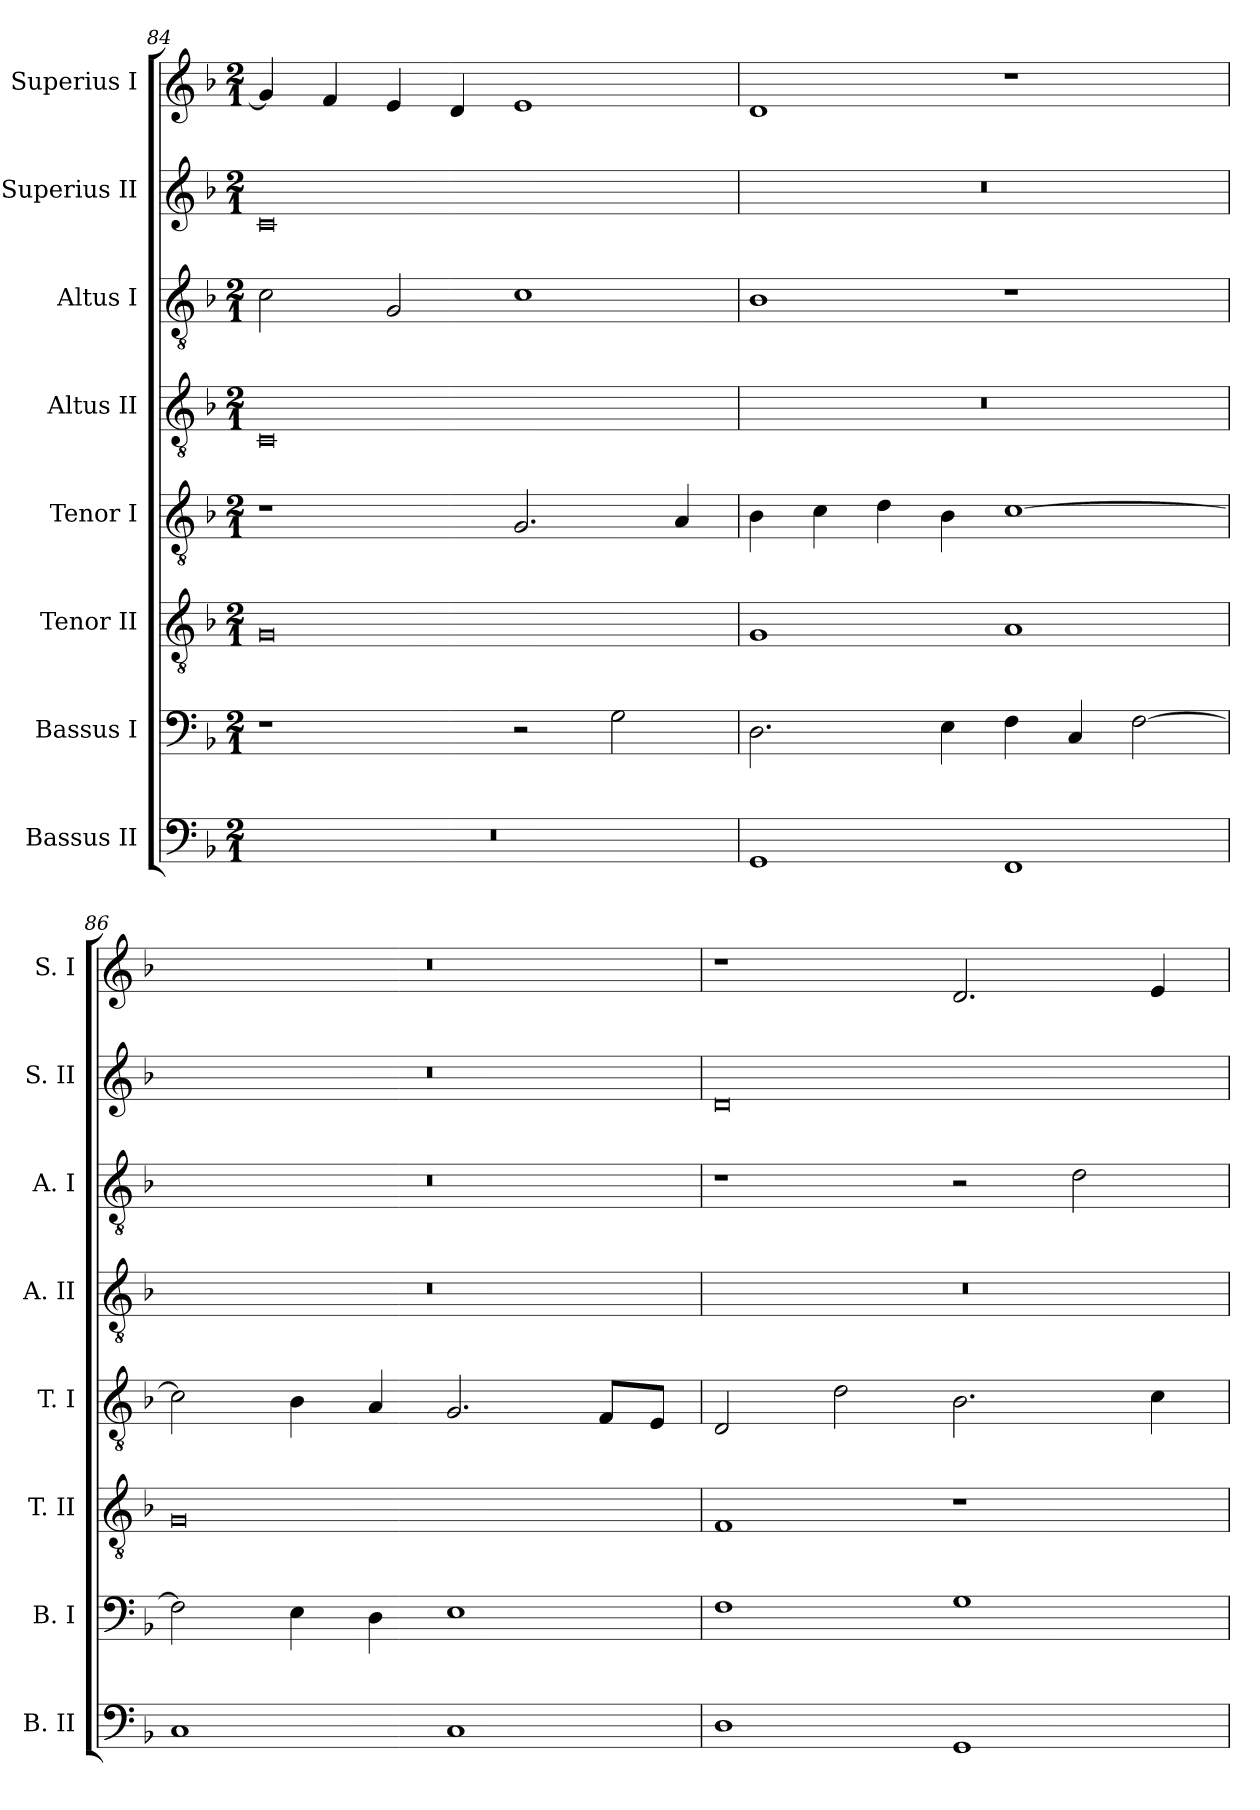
**kern	**kern	**kern	**kern	**kern	**kern	**kern	**kern
*part8	*part7	*part6	*part5	*part4	*part3	*part2	*part1
*staff8	*staff7	*staff6	*staff5	*staff4	*staff3	*staff2	*staff1
*I"Bassus II	*I"Bassus I	*I"Tenor II	*I"Tenor I	*I"Altus II	*I"Altus I	*I"Superius II	*I"Superius I
*I'B. II	*I'B. I	*I'T. II	*I'T. I	*I'A. II	*I'A. I	*I'S. II	*I'S. I
*clefF4	*clefF4	*clefGv2	*clefGv2	*clefGv2	*clefGv2	*clefG2	*clefG2
*k[b-]	*k[b-]	*k[b-]	*k[b-]	*k[b-]	*k[b-]	*k[b-]	*k[b-]
*F:	*F:	*F:	*F:	*F:	*F:	*F:	*F:
*M2/1	*M2/1	*M2/1	*M2/1	*M2/1	*M2/1	*M2/1	*M2/1
=84	=84	=84	=84	=84	=84	=84	=84
0r	1r	0G	1r	0C	2c	0c	4g]
.	.	.	.	.	.	.	4f
.	.	.	.	.	2G	.	4e
.	.	.	.	.	.	.	4d
.	2r	.	2.G	.	1c	.	1e
.	2G	.	.	.	.	.	.
.	.	.	4A	.	.	.	.
=85	=85	=85	=85	=85	=85	=85	=85
1GG	2.D	1G	4B-	0r	1B-	0r	1d
.	.	.	4c	.	.	.	.
.	.	.	4d	.	.	.	.
.	4E	.	4B-	.	.	.	.
1FF	4F	1A	[1c	.	1r	.	1r
.	4C	.	.	.	.	.	.
.	[2F	.	.	.	.	.	.
=86	=86	=86	=86	=86	=86	=86	=86
1C	2F]	0G	2c]	0r	0r	0r	0r
.	4E	.	4B-	.	.	.	.
.	4D	.	4A	.	.	.	.
1C	1E	.	2.G	.	.	.	.
.	.	.	8FL	.	.	.	.
.	.	.	8EJ	.	.	.	.
=87	=87	=87	=87	=87	=87	=87	=87
1D	1F	1F	2D	0r	1r	0d	1r
.	.	.	2d	.	.	.	.
1GG	1G	1r	2.B-	.	2r	.	2.d
.	.	.	.	.	2d	.	.
.	.	.	4c	.	.	.	4e
=	=	=	=	=	=	=	=
*-	*-	*-	*-	*-	*-	*-	*-
